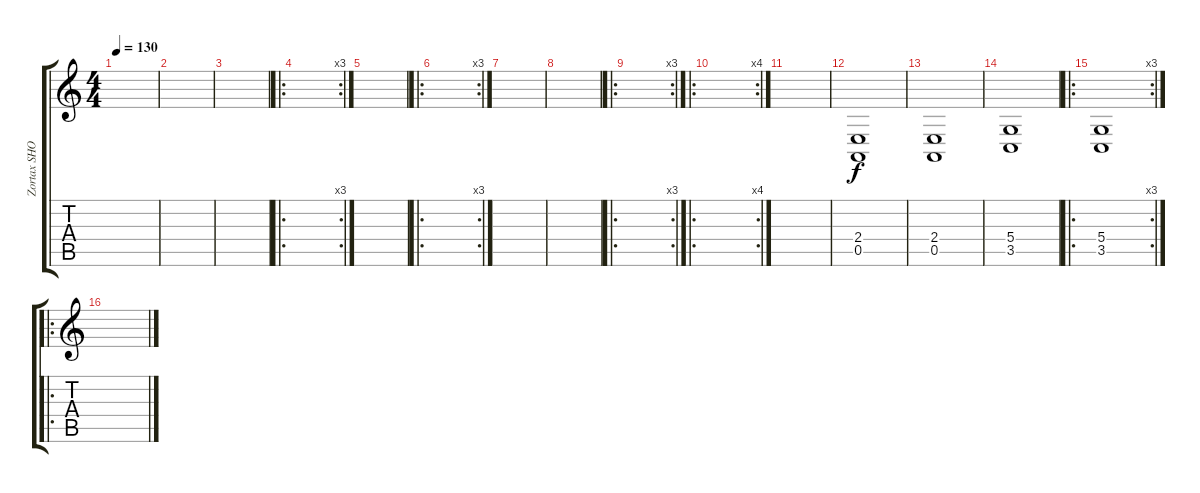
\track ("Zortax SHOTGUN" "Zortax SHO") {instrument gunshot}
\staff {score tabs}
\tuning (E4 B3 G3 D3 A2 E2) {hide}
\ts (4 4)
\tempo 130
\clef g2
\ks c
|
|
|
\ro
\rc 3
|
|
\ro
\rc 3
|
|
|
\ro
\rc 3
|
\ro
\rc 4
|
|
(2.4 0.5).1 |
(2.4 0.5).1 |
(5.4 3.5).1 |
\ro
\rc 3
(5.4 3.5).1 |
\ro
